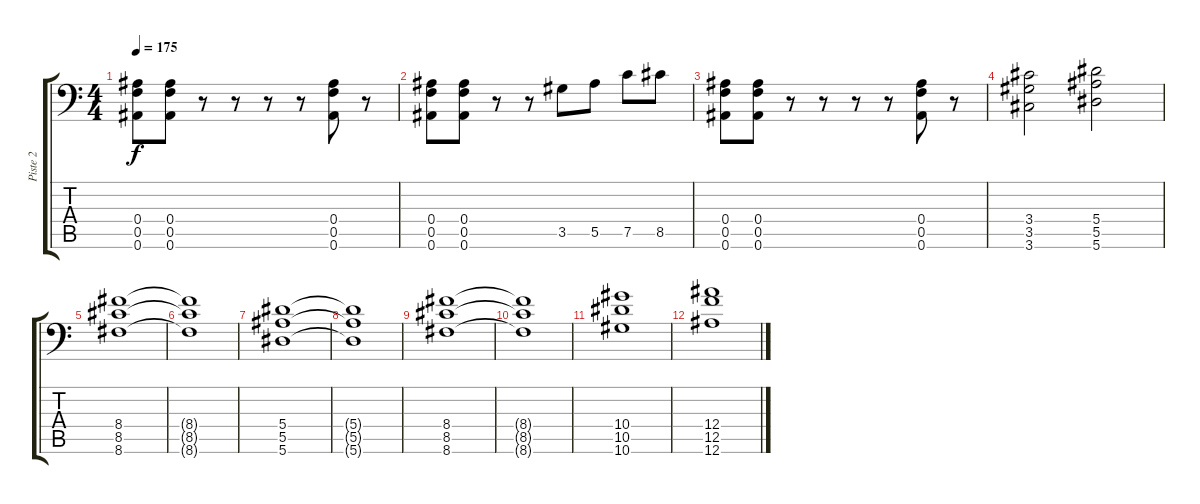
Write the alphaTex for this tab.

\track ("Piste 2" "Piste 2") {instrument distortionguitar}
\staff {score tabs}
\tuning (C4 G3 Eb3 Bb2 F2 Bb1) {hide}
\ts (4 4)
\tempo 175
\clef f4
\ks c
(0.4 0.5 0.6).8{dy f} (0.4 0.5 0.6).8 r.8 r.8 r.8 r.8 (0.4 0.5 0.6).8 r.8 |
(0.4 0.5 0.6).8 (0.4 0.5 0.6).8 r.8 r.8 3.5.8 5.5.8 7.5.8 8.5.8 |
(0.4 0.5 0.6).8 (0.4 0.5 0.6).8 r.8 r.8 r.8 r.8 (0.4 0.5 0.6).8 r.8 |
(3.4 3.5 3.6).2 (5.4 5.5 5.6).2 |
(8.4 8.5 8.6).1 |
(8.4{t} 8.5{t} 8.6{t}).1 |
(5.4 5.5 5.6).1 |
(5.4{t} 5.5{t} 5.6{t}).1 |
(8.4 8.5 8.6).1 |
(8.4{t} 8.5{t} 8.6{t}).1 |
(10.4 10.5 10.6).1 |
(12.4 12.5 12.6).1
